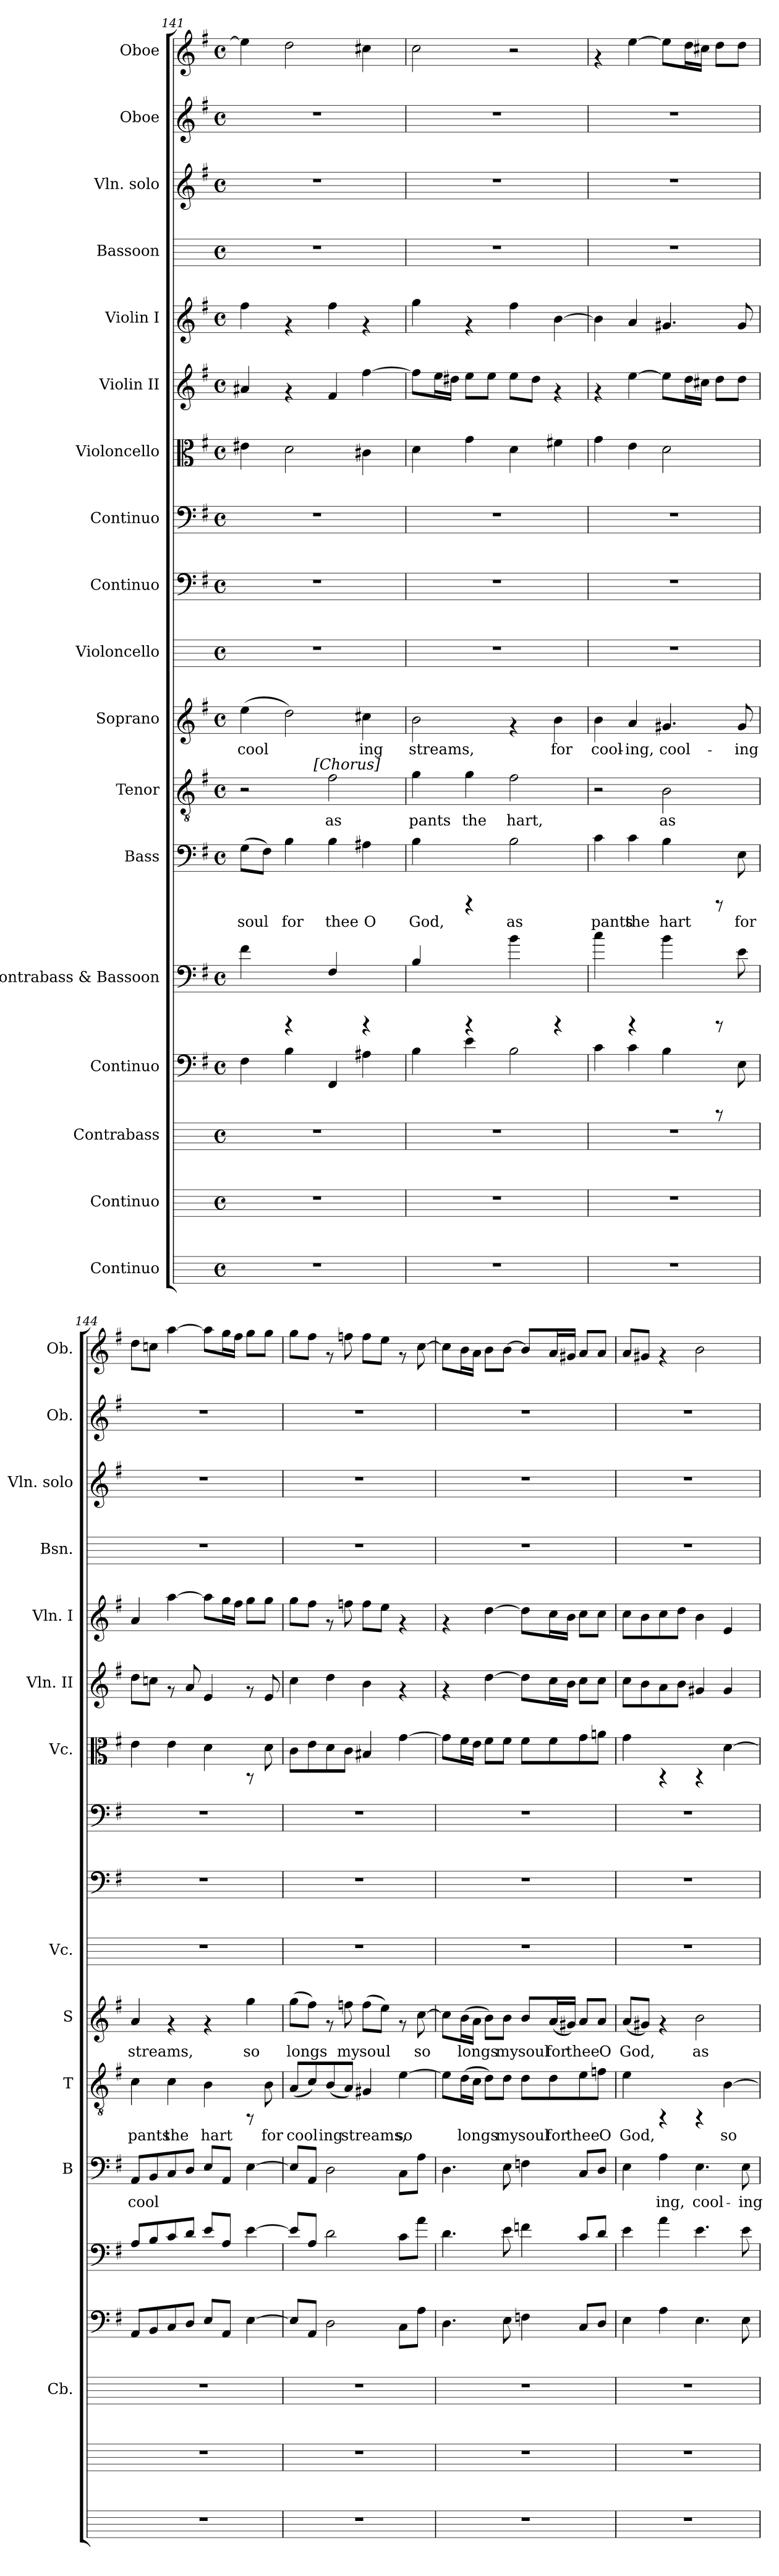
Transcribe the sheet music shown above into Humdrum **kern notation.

**kern	**kern	**kern	**kern	**kern	**kern	**text	**kern	**text	**kern	**text	**kern	**kern	**kern	**kern	**text	**kern	**kern	**kern	**kern	**kern	**kern
*part18	*part17	*part16	*part15	*part14	*part13	*part13	*part12	*part12	*part11	*part11	*part10	*part9	*part8	*part7	*part7	*part6	*part5	*part4	*part3	*part2	*part1
*staff18	*staff17	*staff16	*staff15	*staff14	*staff13	*staff13	*staff12	*staff12	*staff11	*staff11	*staff10	*staff9	*staff8	*staff7	*staff7	*staff6	*staff5	*staff4	*staff3	*staff2	*staff1
*I"Continuo	*I"Continuo	*I"Contrabass	*I"Continuo	*I"Contrabass  & Bassoon	*I"Bass	*	*I"Tenor	*	*I"Soprano	*	*I"Violoncello	*I"Continuo	*I"Continuo	*I"Violoncello	*	*I"Violin II	*I"Violin I	*I"Bassoon	*I"Vln. solo	*I"Oboe	*I"Oboe
*	*	*I'Cb.	*	*	*I'B	*	*I'T	*	*I'S	*	*I'Vc.	*	*	*I'Vc.	*	*I'Vln. II	*I'Vln. I	*I'Bsn.	*I'Vln. solo	*I'Ob.	*I'Ob.
*	*	*	*clefF4	*clefF4	*clefF4	*	*clefGv2	*	*clefG2	*	*	*clefF4	*clefF4	*clefC3	*	*clefG2	*clefG2	*	*clefG2	*clefG2	*clefG2
*	*	*ITrd7c12	*	*ITrd7c12	*	*	*	*	*	*	*	*	*	*	*	*	*	*	*	*	*
*k[]	*k[]	*k[]	*k[f#]	*k[f#]	*k[f#]	*	*k[f#]	*	*k[f#]	*	*k[]	*k[f#]	*k[f#]	*k[f#]	*	*k[f#]	*k[f#]	*k[]	*k[f#]	*k[f#]	*k[f#]
*C:	*C:	*C:	*G:	*G:	*G:	*	*G:	*	*G:	*	*C:	*G:	*G:	*G:	*	*G:	*G:	*C:	*G:	*G:	*G:
*M4/4	*M4/4	*M4/4	*M4/4	*M4/4	*M4/4	*	*M4/4	*	*M4/4	*	*M4/4	*M4/4	*M4/4	*M4/4	*	*M4/4	*M4/4	*M4/4	*M4/4	*M4/4	*M4/4
*met(c)	*met(c)	*met(c)	*met(c)	*met(c)	*met(c)	*	*met(c)	*	*met(c)	*	*met(c)	*met(c)	*met(c)	*met(c)	*	*met(c)	*met(c)	*met(c)	*met(c)	*met(c)	*met(c)
=141	=141	=141	=141	=141	=141	=141	=141	=141	=141	=141	=141	=141	=141	=141	=141	=141	=141	=141	=141	=141	=141
!	!	!	!	!	!	!LO:LY:b:cj	!	!	!	!LO:LY:b:cj	!	!	!	!	!LO:LY:b	!	!	!	!	!	!
*	*	*	*	*	*	*	*^	*	*	*	*	*	*	*	*	*	*	*	*	*	*
1r	1r	1r	4F#\	4F#\	(>8G\L	soul	2r	4..ryy	.	(>4ee\	cool-	1r	1r	1r	4e#X\	.	4a#X/	4ff#\	1r	1r	1r	4ee\]
!	!	!	!	!	!	!LO:LY:b:cj	!	!	!	!	!	!	!	!	!	!	!	!	!	!	!	!
.	.	.	.	.	8F#\J)	.	.	.	.	.	.	.	.	.	.	.	.	.	.	.	.	.
!	!	!	!	!	!	!LO:LY:b:cj	!	!	!	!	!LO:LY:b:cj	!	!	!	!	!LO:LY:b	!	!	!	!	!	!
.	.	.	4B\	4rCCC	4B\	for	.	.	.	2dd\)	--	.	.	.	2d\	.	4rf	4rf	.	.	.	2dd\
!	!	!	!	!	!	!	!	!LO:TX:a:t=[Chorus]	!	!	!	!	!	!	!	!	!	!	!	!	!	!
.	.	.	.	.	.	.	.	2ryy	.	.	.	.	.	.	.	.	.	.	.	.	.	.
!	!	!	!	!	!	!LO:LY:b:cj	!	!	!LO:LY:b:cj	!	!	!	!	!	!	!	!	!	!	!	!	!
.	.	.	4FF#/	4FF#/	4B\	thee	2f#\	.	as	.	.	.	.	.	.	.	4f#/	4ff#\	.	.	.	.
!	!	!	!	!	!	!LO:LY:b:cj	!	!	!	!	!LO:LY:b:cj	!	!	!	!	!LO:LY:b	!	!	!	!	!	!
.	.	.	4A#X\	4rCCC	4A#X\	O	.	.	.	4cc#X\	-ing	.	.	.	4c#X\	.	[>4ff#\	4rf	.	.	.	4cc#X\
.	.	.	.	.	.	.	.	16ryy	.	.	.	.	.	.	.	.	.	.	.	.	.	.
=142	=142	=142	=142	=142	=142	=142	=142	=142	=142	=142	=142	=142	=142	=142	=142	=142	=142	=142	=142	=142	=142	=142
!	!	!	!	!	!	!LO:LY:b:cj	!	!	!LO:LY:b:cj	!	!LO:LY:b:cj	!	!	!	!	!LO:LY:b	!	!	!	!	!	!
*	*	*	*	*	*	*	*v	*v	*	*	*	*	*	*	*	*	*	*	*	*	*	*
1r	1r	1r	4B\	4BB/	4B\	God,	4g\	pants	2b\	streams,	1r	1r	1r	4d\	.	8ff#\L]	4gg\	1r	1r	1r	2cc\
.	.	.	.	.	.	.	.	.	.	.	.	.	.	.	.	16ee\	.	.	.	.	.
.	.	.	.	.	.	.	.	.	.	.	.	.	.	.	.	16dd#X\J	.	.	.	.	.
!	!	!	!	!	!	!	!	!LO:LY:b:cj	!	!	!	!	!	!	!LO:LY:b	!	!	!	!	!	!
.	.	.	4e\	4rCCC	4rCCC	.	4g\	the	.	.	.	.	.	4g\	.	8ee\L	4rf	.	.	.	.
.	.	.	.	.	.	.	.	.	.	.	.	.	.	.	.	8ee\J	.	.	.	.	.
!	!	!	!	!	!	!LO:LY:b:cj	!	!LO:LY:b:cj	!	!	!	!	!	!	!LO:LY:b	!	!	!	!	!	!
.	.	.	2B\	4B\	2B\	as	2f#\	hart,	4rf	.	.	.	.	4d\	.	8ee\L	4ff#\	.	.	.	2r
.	.	.	.	.	.	.	.	.	.	.	.	.	.	.	.	8dd#\J	.	.	.	.	.
!	!	!	!	!	!	!	!	!	!	!LO:LY:b:cj	!	!	!	!	!LO:LY:b	!	!	!	!	!	!
.	.	.	.	4rCCC	.	.	.	.	4b\	for	.	.	.	4f#X\	.	4rf	[>4b\	.	.	.	.
=143	=143	=143	=143	=143	=143	=143	=143	=143	=143	=143	=143	=143	=143	=143	=143	=143	=143	=143	=143	=143	=143
!	!	!	!	!	!	!LO:LY:b:cj	!	!	!	!LO:LY:b:cj	!	!	!	!	!LO:LY:b	!	!	!	!	!	!
1r	1r	1r	4c\	4c\	4c\	pants	2r	.	4b\	cool-	1r	1r	1r	4g\	.	4rf	4b\]	1r	1r	1r	4rf
!	!	!	!	!	!	!LO:LY:b:cj	!	!	!	!LO:LY:b:cj	!	!	!	!	!LO:LY:b	!	!	!	!	!	!
.	.	.	4c\	4rCCC	4c\	the	.	.	4a/	-ing,	.	.	.	4e\	.	[>4ee\	4a/	.	.	.	[>4ee\
!	!	!	!	!	!	!LO:LY:b:cj	!	!LO:LY:b:cj	!	!LO:LY:b:cj	!	!	!	!	!LO:LY:b	!	!	!	!	!	!
.	.	.	4B\	4B\	4B\	hart	2B\	as	4.g#X/	cool-	.	.	.	2d\	.	8ee\L]	4.g#X/	.	.	.	8ee\L]
.	.	.	.	.	.	.	.	.	.	.	.	.	.	.	.	16dd\	.	.	.	.	16dd\
.	.	.	.	.	.	.	.	.	.	.	.	.	.	.	.	16cc#X\J	.	.	.	.	16cc#X\J
.	.	.	8rCCC	8rCCC	8rCCC	.	.	.	.	.	.	.	.	.	.	8dd\L	.	.	.	.	8dd\L
!	!	!	!	!	!	!LO:LY:b:cj	!	!	!	!LO:LY:b:cj	!	!	!	!	!	!	!	!	!	!	!
.	.	.	8E\	8E\	8E\	for	.	.	8g#/	-ing	.	.	.	.	.	8dd\J	8g#/	.	.	.	8dd\J
!!LO:PB:g=z
=144	=144	=144	=144	=144	=144	=144	=144	=144	=144	=144	=144	=144	=144	=144	=144	=144	=144	=144	=144	=144	=144
!	!	!	!	!	!	!LO:LY:b:cj	!	!LO:LY:b:cj	!	!LO:LY:b:cj	!	!	!	!	!LO:LY:b	!	!	!	!	!	!
1r	1r	1r	8AA/L	8AA/L	8AA/L	cool-	4c\	pants	4a/	streams,	1r	1r	1r	4e\	.	8dd\L	4a/	1r	1r	1r	8dd\L
!	!	!	!	!	!	!LO:LY:b:cj	!	!	!	!	!	!	!	!	!	!	!	!	!	!	!
.	.	.	8BB/	8BB/	8BB/	--	.	.	.	.	.	.	.	.	.	8ccn\J	.	.	.	.	8ccn\J
!	!	!	!	!	!	!LO:LY:b:cj	!	!LO:LY:b:cj	!	!	!	!	!	!	!LO:LY:b	!	!	!	!	!	!
.	.	.	8C/	8C/	8C/	--	4c\	the	4rf	.	.	.	.	4e\	.	8rf	[>4aa\	.	.	.	[>4aa\
!	!	!	!	!	!	!LO:LY:b:cj	!	!	!	!	!	!	!	!	!	!	!	!	!	!	!
.	.	.	8D/J	8D/J	8D/J	--	.	.	.	.	.	.	.	.	.	8a/	.	.	.	.	.
!	!	!	!	!	!	!LO:LY:b:cj	!	!LO:LY:b:cj	!	!	!	!	!	!	!LO:LY:b	!	!	!	!	!	!
.	.	.	8E/L	8E/L	8E/L	--	4B\	hart	4rf	.	.	.	.	4d\	.	4e/	8aa\L]	.	.	.	8aa\L]
!	!	!	!	!	!	!LO:LY:b:cj	!	!	!	!	!	!	!	!	!	!	!	!	!	!	!
.	.	.	8AA/J	8AA/J	8AA/J	--	.	.	.	.	.	.	.	.	.	.	16gg\	.	.	.	16gg\
.	.	.	.	.	.	.	.	.	.	.	.	.	.	.	.	.	16ff#\J	.	.	.	16ff#\J
!	!	!	!	!	!	!LO:LY:b:cj	!	!	!	!LO:LY:b:cj	!	!	!	!	!	!	!	!	!	!	!
.	.	.	[>4E\	[>4E\	[>4E\	--	8rFF	.	4gg\	so	.	.	.	8rAA	.	8rf	8gg\L	.	.	.	8gg\L
!	!	!	!	!	!	!	!	!LO:LY:b:cj	!	!	!	!	!	!	!LO:LY:b	!	!	!	!	!	!
.	.	.	.	.	.	.	8B\	for	.	.	.	.	.	8d\	.	8e/	8gg\J	.	.	.	8gg\J
=145	=145	=145	=145	=145	=145	=145	=145	=145	=145	=145	=145	=145	=145	=145	=145	=145	=145	=145	=145	=145	=145
!	!	!	!	!	!	!LO:LY:b:cj	!	!LO:LY:b:cj	!	!LO:LY:b:cj	!	!	!	!	!LO:LY:b	!	!	!	!	!	!
1r	1r	1r	8E/L]	8E/L]	8E/L]	--	(<8A/L	cool-	(>8gg\L	longs	1r	1r	1r	8c\L	.	4cc\	8gg\L	1r	1r	1r	8gg\L
!	!	!	!	!	!	!LO:LY:b:cj	!	!LO:LY:b:cj	!	!LO:LY:b:cj	!	!	!	!	!LO:LY:b	!	!	!	!	!	!
.	.	.	8AA/J	8AA/J	8AA/J	--	8c/)	--	8ff#\J)	.	.	.	.	8e\	.	.	8ff#\J	.	.	.	8ff#\J
!	!	!	!	!	!	!LO:LY:b:cj	!	!LO:LY:b:cj	!	!	!	!	!	!	!LO:LY:b	!	!	!	!	!	!
.	.	.	2D\	2D\	2D\	--	(<8B/	-ing	8rf	.	.	.	.	8d\	.	4dd\	8rf	.	.	.	8rf
!	!	!	!	!	!	!	!	!LO:LY:b:cj	!	!LO:LY:b:cj	!	!	!	!	!LO:LY:b	!	!	!	!	!	!
.	.	.	.	.	.	.	8A/J)	streams,	8ffn\	my	.	.	.	8c\J	.	.	8ffn\	.	.	.	8ffn\
!	!	!	!	!	!	!	!	!LO:LY:b:cj	!	!LO:LY:b:cj	!	!	!	!	!LO:LY:b	!	!	!	!	!	!
.	.	.	.	.	.	.	4G#X/	.	(>8ff\L	soul	.	.	.	4B#X/	.	4b\	8ff\L	.	.	.	8ff\L
!	!	!	!	!	!	!	!	!	!	!LO:LY:b:cj	!	!	!	!	!	!	!	!	!	!	!
.	.	.	.	.	.	.	.	.	8ee\J)	.	.	.	.	.	.	.	8ee\J	.	.	.	8ee\J
!	!	!	!	!	!	!LO:LY:b:cj	!	!LO:LY:b:cj	!	!	!	!	!	!	!LO:LY:b	!	!	!	!	!	!
.	.	.	8C\L	8C\L	8C\L	--	[>4e\	so	8rf	.	.	.	.	[>4g\	.	4rf	4rf	.	.	.	8rf
!	!	!	!	!	!	!LO:LY:b:cj	!	!	!	!LO:LY:b:cj	!	!	!	!	!	!	!	!	!	!	!
.	.	.	8A\J	8A\J	8A\J	--	.	.	[>8cc\	so	.	.	.	.	.	.	.	.	.	.	[>8cc\
=146	=146	=146	=146	=146	=146	=146	=146	=146	=146	=146	=146	=146	=146	=146	=146	=146	=146	=146	=146	=146	=146
!	!	!	!	!	!	!LO:LY:b:cj	!	!LO:LY:b:cj	!	!LO:LY:b:cj	!	!	!	!	!LO:LY:b	!	!	!	!	!	!
1r	1r	1r	4.D\	4.D\	4.D\	--	8e\L]	.	8cc\L]	.	1r	1r	1r	8g\L]	.	4rf	4rf	1r	1r	1r	8cc\L]
!	!	!	!	!	!	!	!	!LO:LY:b:cj	!	!LO:LY:b:cj	!	!	!	!	!LO:LY:b	!	!	!	!	!	!
.	.	.	.	.	.	.	(>16d\	longs	(>16b\	longs	.	.	.	16f#\	.	.	.	.	.	.	16b\
!	!	!	!	!	!	!	!	!LO:LY:b:cj	!	!LO:LY:b:cj	!	!	!	!	!LO:LY:b	!	!	!	!	!	!
.	.	.	.	.	.	.	16c\J	.	16a\J	.	.	.	.	16e\J	.	.	.	.	.	.	16a\J
!	!	!	!	!	!	!	!	!LO:LY:b:cj	!	!LO:LY:b:cj	!	!	!	!	!LO:LY:b	!	!	!	!	!	!
.	.	.	.	.	.	.	8d\L)	.	8b\L)	.	.	.	.	8f#\L	.	[>4dd\	[>4dd\	.	.	.	8b\L
!	!	!	!	!	!	!LO:LY:b:cj	!	!LO:LY:b:cj	!	!LO:LY:b:cj	!	!	!	!	!LO:LY:b	!	!	!	!	!	!
.	.	.	8E\	8E\	8E\	--	8d\J	my	8b\J	my	.	.	.	8f#\J	.	.	.	.	.	.	[>8b\J
!	!	!	!	!	!	!LO:LY:b:cj	!	!LO:LY:b:cj	!	!LO:LY:b:cj	!	!	!	!	!LO:LY:b	!	!	!	!	!	!
.	.	.	4Fn\	4Fn\	4Fn\	--	8d\L	soul	8b/L	soul	.	.	.	8f#\L	.	8dd\L]	8dd\L]	.	.	.	8b/L]
!	!	!	!	!	!	!	!	!LO:LY:b:cj	!	!LO:LY:b:cj	!	!	!	!	!LO:LY:b	!	!	!	!	!	!
.	.	.	.	.	.	.	8d\	for	(<16a/	for	.	.	.	8f#\	.	16cc\	16cc\	.	.	.	16a/
!	!	!	!	!	!	!	!	!	!	!LO:LY:b:cj	!	!	!	!	!	!	!	!	!	!	!
.	.	.	.	.	.	.	.	.	16g#X/J)	.	.	.	.	.	.	16b\J	16b\J	.	.	.	16g#X/J
!	!	!	!	!	!	!LO:LY:b:cj	!	!LO:LY:b:cj	!	!LO:LY:b:cj	!	!	!	!	!LO:LY:b	!	!	!	!	!	!
.	.	.	8C/L	8C/L	8C/L	--	8e\	thee	8a/L	thee	.	.	.	8g\	.	8cc\L	8cc\L	.	.	.	8a/L
!	!	!	!	!	!	!LO:LY:b:cj	!	!LO:LY:b:cj	!	!LO:LY:b:cj	!	!	!	!	!LO:LY:b	!	!	!	!	!	!
.	.	.	8D/J	8D/J	8D/J	--	8fn\J	O	8a/J	O	.	.	.	8an\J	.	8cc\J	8cc\J	.	.	.	8a/J
=147	=147	=147	=147	=147	=147	=147	=147	=147	=147	=147	=147	=147	=147	=147	=147	=147	=147	=147	=147	=147	=147
!	!	!	!	!	!	!LO:LY:b:cj	!	!LO:LY:b:cj	!	!LO:LY:b:cj	!	!	!	!	!LO:LY:b	!	!	!	!	!	!
1r	1r	1r	4E\	4E\	4E\	--	4e\	God,	(<8a/L	God,	1r	1r	1r	4g\	.	8cc\L	8cc\L	1r	1r	1r	8a/L
!	!	!	!	!	!	!	!	!	!	!LO:LY:b:cj	!	!	!	!	!	!	!	!	!	!	!
.	.	.	.	.	.	.	.	.	8g#X/J)	.	.	.	.	.	.	8b\	8b\	.	.	.	8g#X/J
!	!	!	!	!	!	!LO:LY:b:cj	!	!	!	!	!	!	!	!	!	!	!	!	!	!	!
.	.	.	4A\	4A\	4A\	-ing,	4rFF	.	4rf	.	.	.	.	4rAA	.	8a\	8cc\	.	.	.	4rf
.	.	.	.	.	.	.	.	.	.	.	.	.	.	.	.	8b\J	8dd\J	.	.	.	.
!	!	!	!	!	!	!LO:LY:b:cj	!	!	!	!LO:LY:b:cj	!	!	!	!	!	!	!	!	!	!	!
.	.	.	4.E\	4.E\	4.E\	cool-	4rFF	.	2b\	as	.	.	.	4rAA	.	4g#X/	4b\	.	.	.	2b\
!	!	!	!	!	!	!	!	!LO:LY:b:cj	!	!	!	!	!	!	!LO:LY:b	!	!	!	!	!	!
.	.	.	.	.	.	.	[>4B\	so	.	.	.	.	.	[>4d\	.	4g#/	4e/	.	.	.	.
!	!	!	!	!	!	!LO:LY:b:cj	!	!	!	!	!	!	!	!	!	!	!	!	!	!	!
.	.	.	8E\	8E\	8E\	-ing	.	.	.	.	.	.	.	.	.	.	.	.	.	.	.
=	=	=	=	=	=	=	=	=	=	=	=	=	=	=	=	=	=	=	=	=	=
*-	*-	*-	*-	*-	*-	*-	*-	*-	*-	*-	*-	*-	*-	*-	*-	*-	*-	*-	*-	*-	*-
